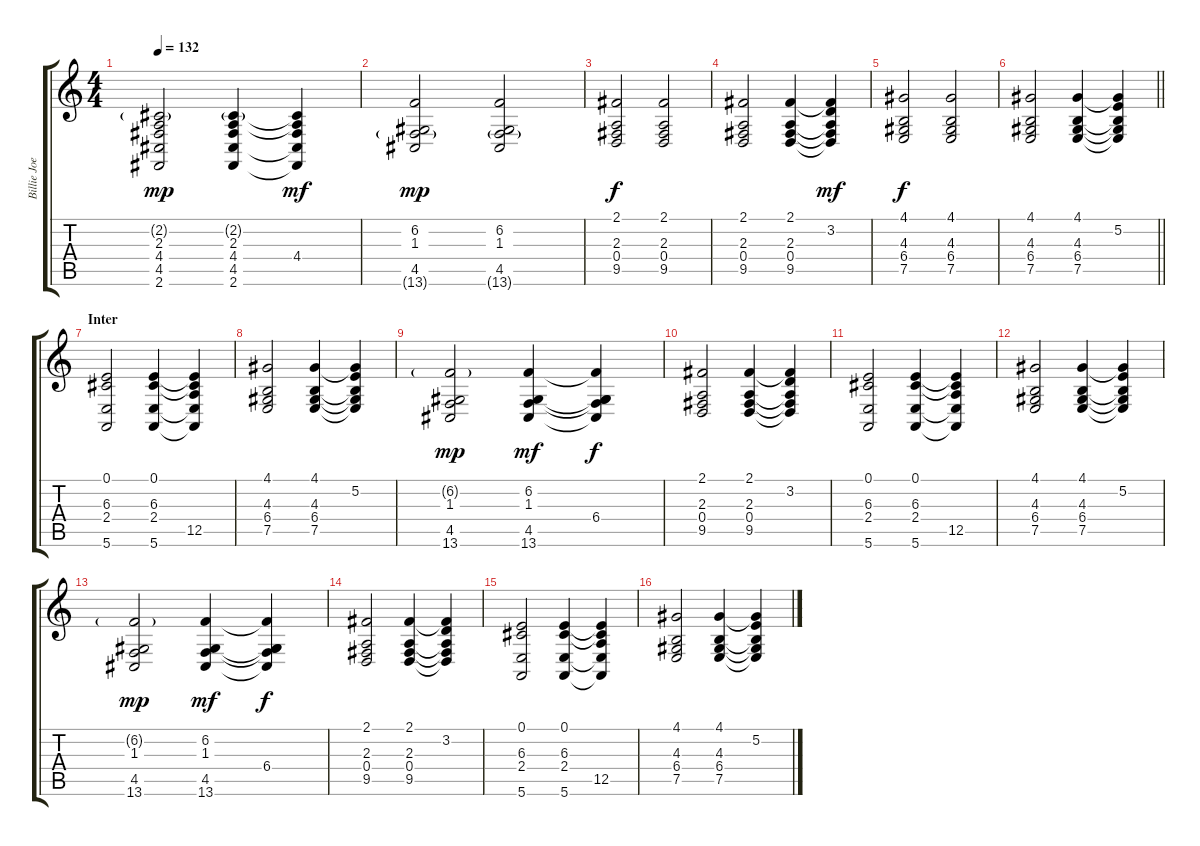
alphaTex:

\track ("Billie Joe Armstrong [Piano]" "Billie Joe") {instrument brightacousticpiano}
\staff {score tabs}
\tuning (E4 B3 G3 D3 A2 E2) {hide}
\ts (4 4)
\tempo 132
\clef g2
\ks c
(2.2{g} 2.3 4.4 4.5 2.6).2{dy mp} (2.2{g} 2.3 4.4 4.5 2.6).4 (2.2{t} 2.3{t} 4.4 4.5{t} 2.6{t}).4{dy mf} |
(6.2 1.3 4.5 13.6{g}).2{dy mp} (6.2 1.3 4.5 13.6{g}).2 |
(2.1 2.3 0.4 9.5).2{dy f} (2.1 2.3 0.4 9.5).2 |
(2.1 2.3 0.4 9.5).2 (2.1 2.3 0.4 9.5).4 (2.1{t} 3.2 2.3{t} 0.4{t} 9.5{t}).4{dy mf} |
(4.1 4.3 6.4 7.5).2{dy f} (4.1 4.3 6.4 7.5).2 |
\barLineRight lightlight
(4.1 4.3 6.4 7.5).2 (4.1 4.3 6.4 7.5).4 (4.1{t} 5.2 4.3{t} 6.4{t} 7.5{t}).4 |
\section ("" "Inter")
(0.1 6.3 2.4 5.6).2 (0.1 6.3 2.4 5.6).4 (0.1{t} 6.3{t} 2.4{t} 12.5 5.6{t}).4 |
(4.1 4.3 6.4 7.5).2 (4.1 4.3 6.4 7.5).4 (4.1{t} 5.2 4.3{t} 6.4{t} 7.5{t}).4 |
(6.2{g} 1.3 4.5 13.6).2{dy mp} (6.2 1.3 4.5 13.6).4{dy mf} (6.2{t} 1.3{t} 6.4 4.5{t} 13.6{t}).4{dy f} |
(2.1 2.3 0.4 9.5).2 (2.1 2.3 0.4 9.5).4 (2.1{t} 3.2 2.3{t} 0.4{t} 9.5{t}).4 |
(0.1 6.3 2.4 5.6).2 (0.1 6.3 2.4 5.6).4 (0.1{t} 6.3{t} 2.4{t} 12.5 5.6{t}).4 |
(4.1 4.3 6.4 7.5).2 (4.1 4.3 6.4 7.5).4 (4.1{t} 5.2 4.3{t} 6.4{t} 7.5{t}).4 |
(6.2{g} 1.3 4.5 13.6).2{dy mp} (6.2 1.3 4.5 13.6).4{dy mf} (6.2{t} 1.3{t} 6.4 4.5{t} 13.6{t}).4{dy f} |
(2.1 2.3 0.4 9.5).2 (2.1 2.3 0.4 9.5).4 (2.1{t} 3.2 2.3{t} 0.4{t} 9.5{t}).4 |
(0.1 6.3 2.4 5.6).2 (0.1 6.3 2.4 5.6).4 (0.1{t} 6.3{t} 2.4{t} 12.5 5.6{t}).4 |
(4.1 4.3 6.4 7.5).2 (4.1 4.3 6.4 7.5).4 (4.1{t} 5.2 4.3{t} 6.4{t} 7.5{t}).4
